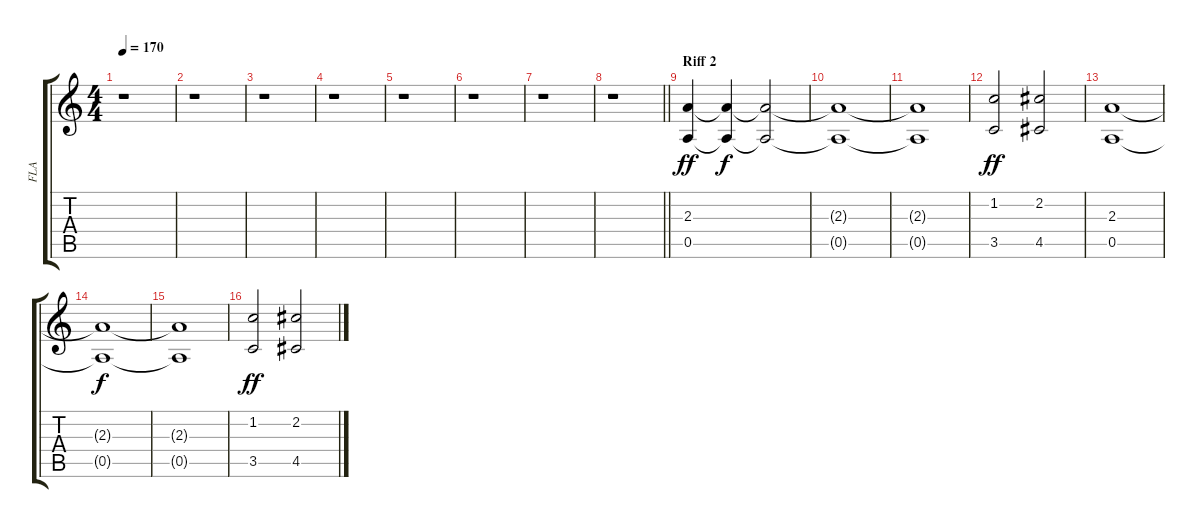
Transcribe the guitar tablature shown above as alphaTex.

\track ("FLA" "FLA") {instrument synthbass2}
\staff {score tabs}
\tuning (E4 B3 G3 D3 A2 E2) {hide}
\ts (4 4)
\tempo 170
\clef g2
\ks c
r.1{dy ff} |
r.1 |
r.1 |
r.1 |
r.1 |
r.1 |
r.1 |
\barLineRight lightlight
r.1 |
\section ("" "Riff 2")
(2.3 0.5).4 (2.3{t} 0.5{t}).4{dy f} (2.3{t} 0.5{t}).2 |
(2.3{t} 0.5{t}).1 |
(2.3{t} 0.5{t}).1 |
(1.2 3.5).2{dy ff} (2.2 4.5).2 |
(2.3 0.5).1 |
(2.3{t} 0.5{t}).1{dy f} |
(2.3{t} 0.5{t}).1 |
(1.2 3.5).2{dy ff} (2.2 4.5).2
